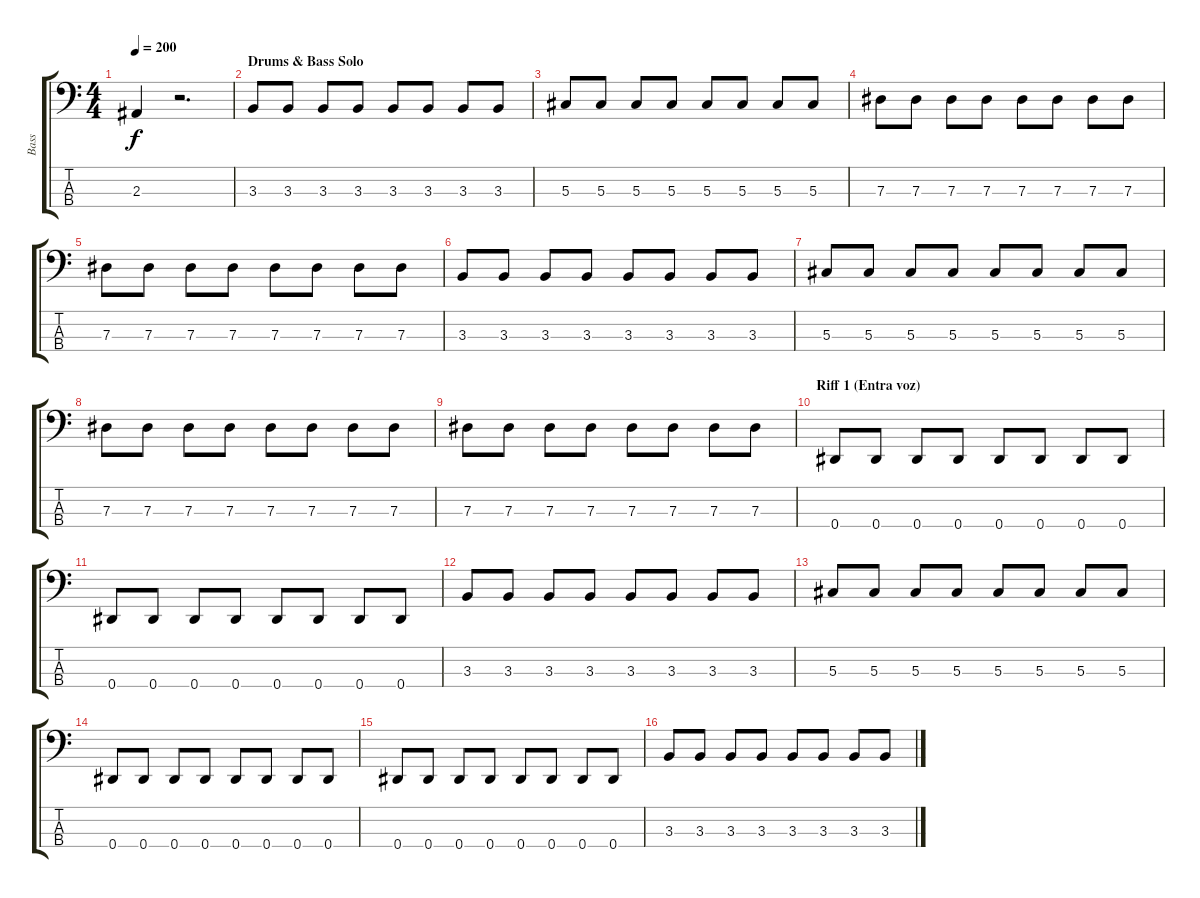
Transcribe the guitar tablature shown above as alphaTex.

\track ("Bass" "Bass") {instrument electricbassfinger}
\staff {score tabs}
\tuning (Gb2 Db2 Ab1 Eb1) {hide}
\ts (4 4)
\tempo 200
\clef f4
\ks c
2.3.4{dy f} r.2{d} |
\section ("" "Drums & Bass Solo ")
3.3.8 3.3.8 3.3.8 3.3.8 3.3.8 3.3.8 3.3.8 3.3.8 |
5.3.8 5.3.8 5.3.8 5.3.8 5.3.8 5.3.8 5.3.8 5.3.8 |
7.3.8 7.3.8 7.3.8 7.3.8 7.3.8 7.3.8 7.3.8 7.3.8 |
7.3.8 7.3.8 7.3.8 7.3.8 7.3.8 7.3.8 7.3.8 7.3.8 |
3.3.8 3.3.8 3.3.8 3.3.8 3.3.8 3.3.8 3.3.8 3.3.8 |
5.3.8 5.3.8 5.3.8 5.3.8 5.3.8 5.3.8 5.3.8 5.3.8 |
7.3.8 7.3.8 7.3.8 7.3.8 7.3.8 7.3.8 7.3.8 7.3.8 |
7.3.8 7.3.8 7.3.8 7.3.8 7.3.8 7.3.8 7.3.8 7.3.8 |
\section ("" "Riff 1 (Entra voz)")
0.4.8 0.4.8 0.4.8 0.4.8 0.4.8 0.4.8 0.4.8 0.4.8 |
0.4.8 0.4.8 0.4.8 0.4.8 0.4.8 0.4.8 0.4.8 0.4.8 |
3.3.8 3.3.8 3.3.8 3.3.8 3.3.8 3.3.8 3.3.8 3.3.8 |
5.3.8 5.3.8 5.3.8 5.3.8 5.3.8 5.3.8 5.3.8 5.3.8 |
0.4.8 0.4.8 0.4.8 0.4.8 0.4.8 0.4.8 0.4.8 0.4.8 |
0.4.8 0.4.8 0.4.8 0.4.8 0.4.8 0.4.8 0.4.8 0.4.8 |
3.3.8 3.3.8 3.3.8 3.3.8 3.3.8 3.3.8 3.3.8 3.3.8
